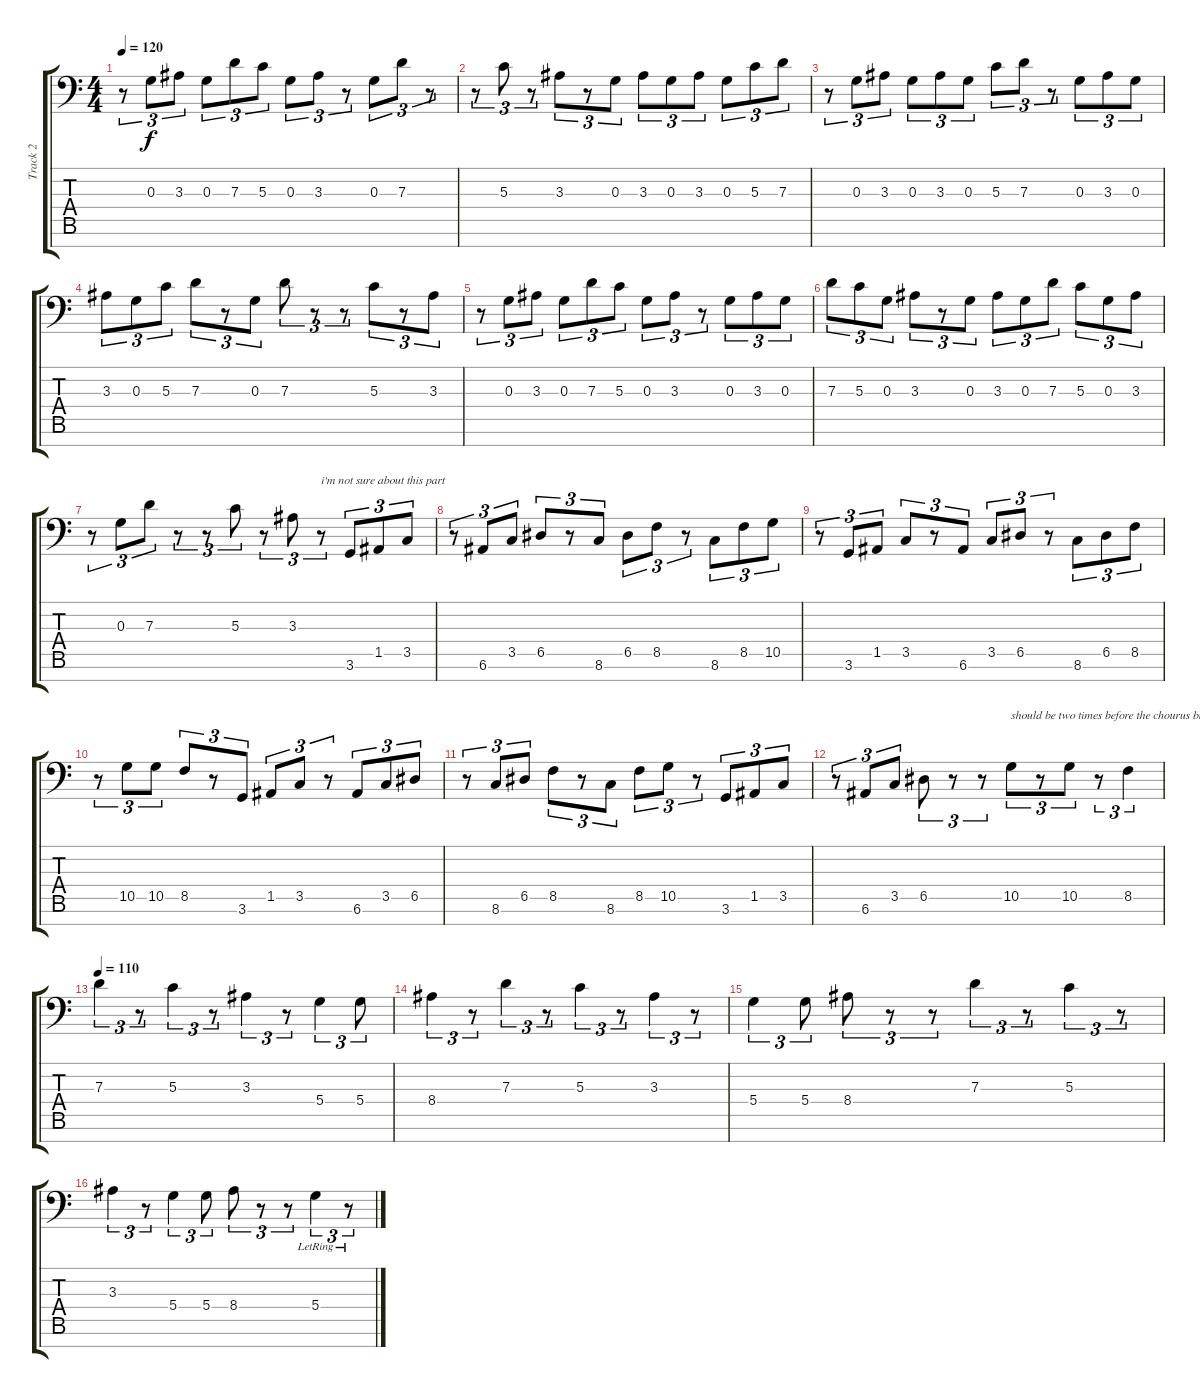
\track ("Track 2" "Track 2") {instrument electricgrandpiano}
\staff {score tabs}
\tuning (E4 B3 G3 D3 A2 E2 C-1) {hide}
\ts (4 4)
\tempo 120
\clef f4
\ks c
r.8{tu (3 2) dy f} 0.3.8{tu (3 2)} 3.3.8{tu (3 2)} 0.3.8{tu (3 2)} 7.3.8{tu (3 2)} 5.3.8{tu (3 2)} 0.3.8{tu (3 2)} 3.3.8{tu (3 2)} r.8{tu (3 2)} 0.3.8{tu (3 2)} 7.3.8{tu (3 2)} r.8{tu (3 2)} |
r.8{tu (3 2)} 5.3.8{tu (3 2)} r.8{tu (3 2)} 3.3.8{tu (3 2)} r.8{tu (3 2)} 0.3.8{tu (3 2)} 3.3.8{tu (3 2)} 0.3.8{tu (3 2)} 3.3.8{tu (3 2)} 0.3.8{tu (3 2)} 5.3.8{tu (3 2)} 7.3.8{tu (3 2)} |
r.8{tu (3 2)} 0.3.8{tu (3 2)} 3.3.8{tu (3 2)} 0.3.8{tu (3 2)} 3.3.8{tu (3 2)} 0.3.8{tu (3 2)} 5.3.8{tu (3 2)} 7.3.8{tu (3 2)} r.8{tu (3 2)} 0.3.8{tu (3 2)} 3.3.8{tu (3 2)} 0.3.8{tu (3 2)} |
3.3.8{tu (3 2)} 0.3.8{tu (3 2)} 5.3.8{tu (3 2)} 7.3.8{tu (3 2)} r.8{tu (3 2)} 0.3.8{tu (3 2)} 7.3.8{tu (3 2)} r.8{tu (3 2)} r.8{tu (3 2)} 5.3.8{tu (3 2)} r.8{tu (3 2)} 3.3.8{tu (3 2)} |
r.8{tu (3 2)} 0.3.8{tu (3 2)} 3.3.8{tu (3 2)} 0.3.8{tu (3 2)} 7.3.8{tu (3 2)} 5.3.8{tu (3 2)} 0.3.8{tu (3 2)} 3.3.8{tu (3 2)} r.8{tu (3 2)} 0.3.8{tu (3 2)} 3.3.8{tu (3 2)} 0.3.8{tu (3 2)} |
7.3.8{tu (3 2)} 5.3.8{tu (3 2)} 0.3.8{tu (3 2)} 3.3.8{tu (3 2)} r.8{tu (3 2)} 0.3.8{tu (3 2)} 3.3.8{tu (3 2)} 0.3.8{tu (3 2)} 7.3.8{tu (3 2)} 5.3.8{tu (3 2)} 0.3.8{tu (3 2)} 3.3.8{tu (3 2)} |
r.8{tu (3 2)} 0.3.8{tu (3 2)} 7.3.8{tu (3 2)} r.8{tu (3 2)} r.8{tu (3 2)} 5.3.8{tu (3 2)} r.8{tu (3 2)} 3.3.8{tu (3 2)} r.8{tu (3 2) txt "i'm not sure about this part"} 3.6.8{tu (3 2)} 1.5.8{tu (3 2)} 3.5.8{tu (3 2)} |
r.8{tu (3 2)} 6.6.8{tu (3 2)} 3.5.8{tu (3 2)} 6.5.8{tu (3 2)} r.8{tu (3 2)} 8.6.8{tu (3 2)} 6.5.8{tu (3 2)} 8.5.8{tu (3 2)} r.8{tu (3 2)} 8.6.8{tu (3 2)} 8.5.8{tu (3 2)} 10.5.8{tu (3 2)} |
r.8{tu (3 2)} 3.6.8{tu (3 2)} 1.5.8{tu (3 2)} 3.5.8{tu (3 2)} r.8{tu (3 2)} 6.6.8{tu (3 2)} 3.5.8{tu (3 2)} 6.5.8{tu (3 2)} r.8{tu (3 2)} 8.6.8{tu (3 2)} 6.5.8{tu (3 2)} 8.5.8{tu (3 2)} |
r.8{tu (3 2)} 10.5.8{tu (3 2)} 10.5.8{tu (3 2)} 8.5.8{tu (3 2)} r.8{tu (3 2)} 3.6.8{tu (3 2)} 1.5.8{tu (3 2)} 3.5.8{tu (3 2)} r.8{tu (3 2)} 6.6.8{tu (3 2)} 3.5.8{tu (3 2)} 6.5.8{tu (3 2)} |
r.8{tu (3 2)} 8.6.8{tu (3 2)} 6.5.8{tu (3 2)} 8.5.8{tu (3 2)} r.8{tu (3 2)} 8.6.8{tu (3 2)} 8.5.8{tu (3 2)} 10.5.8{tu (3 2)} r.8{tu (3 2)} 3.6.8{tu (3 2)} 1.5.8{tu (3 2)} 3.5.8{tu (3 2)} |
r.8{tu (3 2)} 6.6.8{tu (3 2)} 3.5.8{tu (3 2)} 6.5.8{tu (3 2)} r.8{tu (3 2)} r.8{tu (3 2)} 10.5.8{tu (3 2) txt "should be two times before the chourus but that "} r.8{tu (3 2)} 10.5.8{tu (3 2)} r.8{tu (3 2)} 8.5.4{tu (3 2)} |
\tempo 110
7.3.4{tu (3 2)} r.8{tu (3 2)} 5.3.4{tu (3 2)} r.8{tu (3 2)} 3.3.4{tu (3 2)} r.8{tu (3 2)} 5.4.4{tu (3 2)} 5.4.8{tu (3 2)} |
8.4.4{tu (3 2)} r.8{tu (3 2)} 7.3.4{tu (3 2)} r.8{tu (3 2)} 5.3.4{tu (3 2)} r.8{tu (3 2)} 3.3.4{tu (3 2)} r.8{tu (3 2)} |
5.4.4{tu (3 2)} 5.4.8{tu (3 2)} 8.4.8{tu (3 2)} r.8{tu (3 2)} r.8{tu (3 2)} 7.3.4{tu (3 2)} r.8{tu (3 2)} 5.3.4{tu (3 2)} r.8{tu (3 2)} |
3.3.4{tu (3 2)} r.8{tu (3 2)} 5.4.4{tu (3 2)} 5.4.8{tu (3 2)} 8.4.8{tu (3 2)} r.8{tu (3 2)} r.8{tu (3 2)} 5.4{lr}.4{tu (3 2)} r.8{tu (3 2)}
